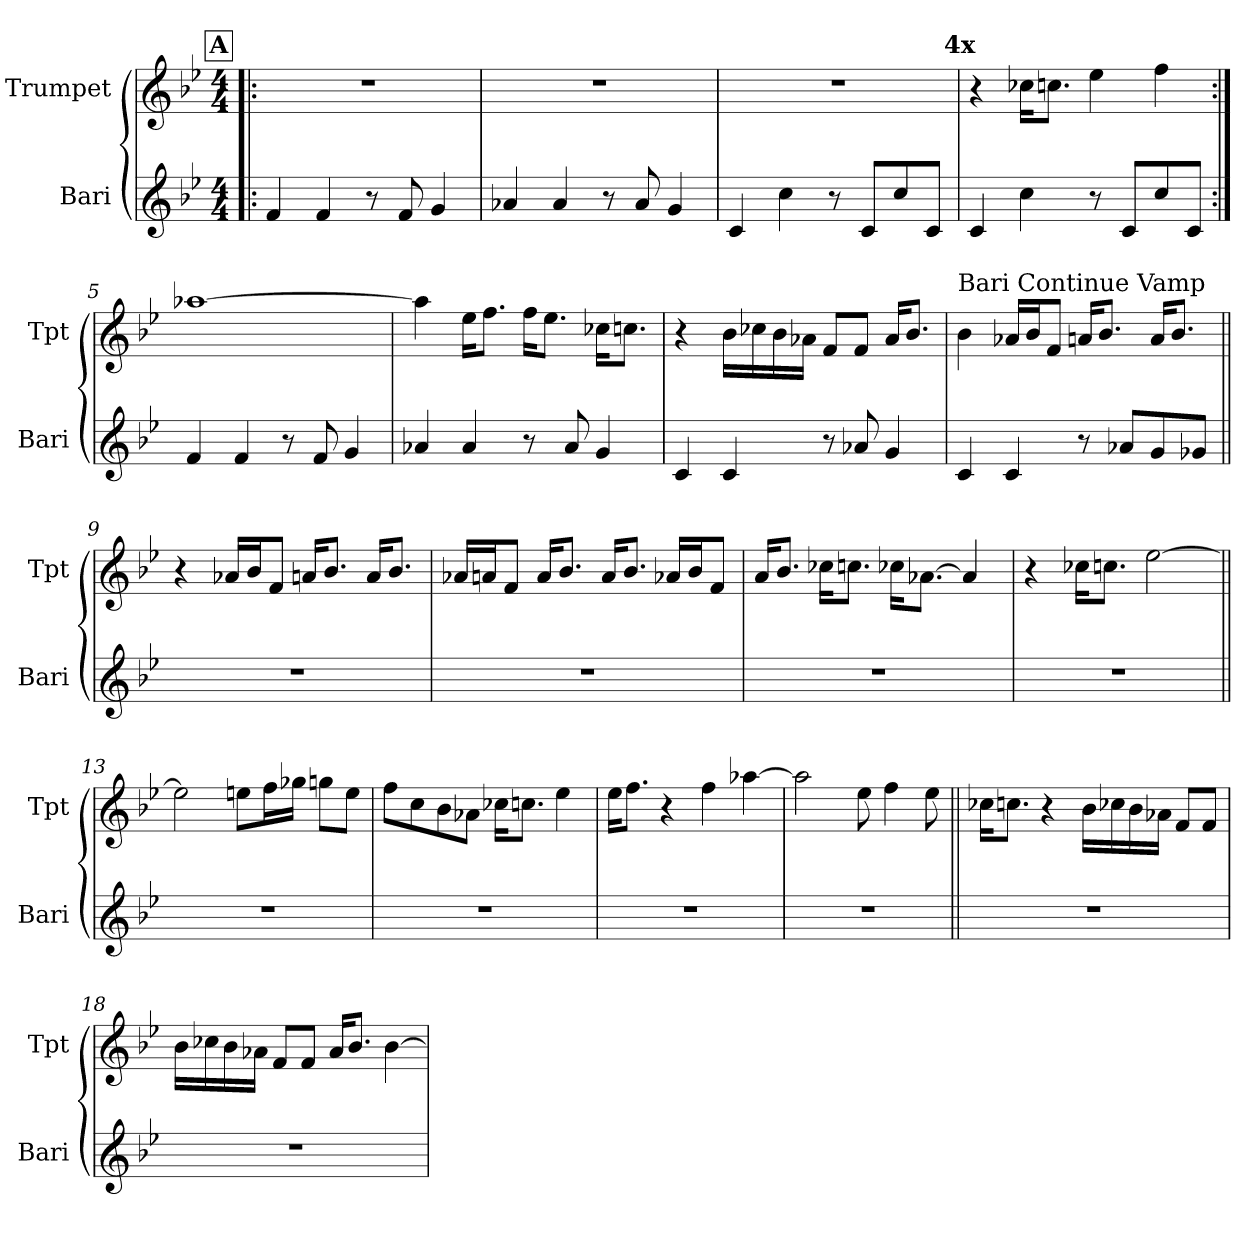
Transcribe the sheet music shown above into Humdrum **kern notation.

**kern	**kern
*part2	*part1
*staff2	*staff1
*I"Bari	*I"Trumpet
*I'Bari	*I'Tpt
*clefG2	*clefG2
*k[b-e-]	*k[b-e-]
*B-:	*B-:
*M4/4	*M4/4
!!LO:REH:place=s1:a:fs=15.4:t=A
=1!|:	=1!|:
4f/	1r
4f/	.
8r	.
8f/	.
4g/	.
=2	=2
4a-X/	1r
4a-/	.
8r	.
8a-/	.
4g/	.
=3	=3
4c/	1r
4cc\	.
8r	.
8c/L	.
8cc/	.
8c/J	.
!!LO:REH:place=s1:a:enc=none:fs=15.4:t=4x
=4	=4
4c/	4r
4cc\	16cc-X\KL
.	8.ccn\J
8r	4ee-\
8c/L	.
8cc/	4ff\
8c/J	.
!!LO:LB:g=z
=5:|!	=5:|!
4f/	[1aa-X
4f/	.
8r	.
8f/	.
4g/	.
=6	=6
4a-X/	4aa-\]
4a-/	16ee-\KL
.	8.ff\J
8r	16ff\KL
.	8.ee-\J
8a-/	.
4g/	16cc-X\KL
.	8.ccn\J
=7	=7
4c/	4r
4c/	16b-\LL
.	16cc-X\
.	16b-\
.	16a-X\JJ
8r	8f/L
8a-X/	8f/J
4g/	16a-/KL
.	8.b-/J
=8	=8
!	!LO:TX:a:t=Bari Continue Vamp
4c/	4b-\
4c/	16a-X/LL
.	16b-/J
.	8f/J
8r	16an/KL
.	8.b-/J
8a-X/L	.
8g/	16a/KL
.	8.b-/J
8g-X/J	.
!!LO:LB:g=z
=9||	=9||
1r	4r
.	16a-X/LL
.	16b-/J
.	8f/J
.	16an/KL
.	8.b-/J
.	16a/KL
.	8.b-/J
=10	=10
1r	16a-X/LL
.	16an/J
.	8f/J
.	16a/KL
.	8.b-/J
.	16a/KL
.	8.b-/J
.	16a-X/LL
.	16b-/J
.	8f/J
=11	=11
1r	16a/KL
.	8.b-/J
.	16cc-X\KL
.	8.ccn\J
.	16cc-X\KL
.	[8.a-X\J
.	4a-/]
=12	=12
1r	4r
.	16cc-X\KL
.	8.ccn\J
.	[2ee-\
!!LO:LB:g=z
=13||	=13||
1r	2ee-\]
.	8een\L
.	16ff\L
.	16gg-X\JJ
.	8ggn\L
.	8ee\J
=14	=14
1r	8ff\L
.	8cc\
.	8b-\
.	8a-X\J
.	16cc-X\KL
.	8.ccn\J
.	4ee-\
=15	=15
1r	16ee-\KL
.	8.ff\J
.	4r
.	4ff\
.	[4aa-X\
=16	=16
1r	2aa-\]
.	8ee-\
.	4ff\
.	8ee-\
!!LO:LB:g=z
=17||	=17||
1r	16cc-X\KL
.	8.ccn\J
.	4r
.	16b-\LL
.	16cc-X\
.	16b-\
.	16a-X\JJ
.	8f/L
.	8f/J
=18	=18
1r	16b-\LL
.	16cc-X\
.	16b-\
.	16a-X\JJ
.	8f/L
.	8f/J
.	16a-/KL
.	8.b-/J
.	[4b-\
=	=
*-	*-
